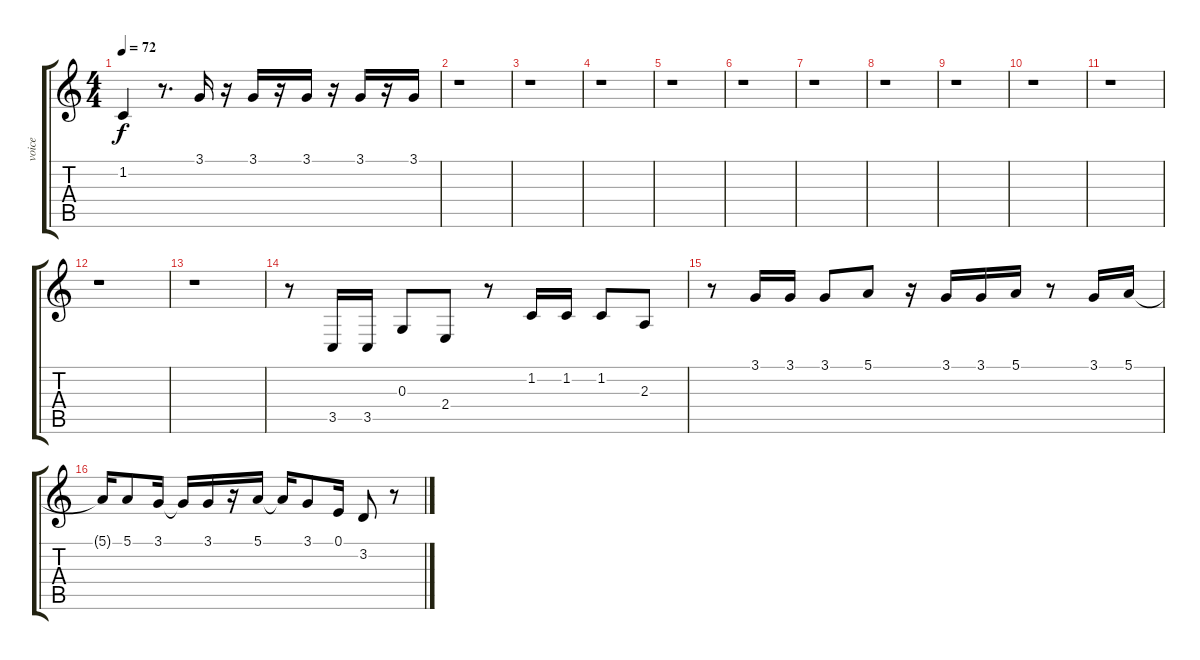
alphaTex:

\track ("voice" "voice") {instrument sopranosax}
\staff {score tabs}
\tuning (E4 B3 G3 D3 A2 E2) {hide}
\ts (4 4)
\tempo 72
\clef g2
\ks c
1.2.4{dy f} r.8{d} 3.1.16 r.16 3.1.16 r.16 3.1.16 r.16 3.1.16 r.16 3.1.16 |
r.1 |
r.1 |
r.1 |
r.1 |
r.1 |
r.1 |
r.1 |
r.1 |
r.1 |
r.1 |
r.1 |
r.1 |
r.8 3.5.16 3.5.16 0.3.8 2.4.8 r.8 1.2.16 1.2.16 1.2.8 2.3.8 |
r.8 3.1.16 3.1.16 3.1.8 5.1.8 r.16 3.1.16 3.1.16 5.1.16 r.8 3.1.16 5.1.16 |
5.1{t}.16 5.1.8 3.1.16 3.1{t}.16 3.1.16 r.16 5.1.16 5.1{t}.16 3.1.8 0.1.16 3.2.8 r.8
